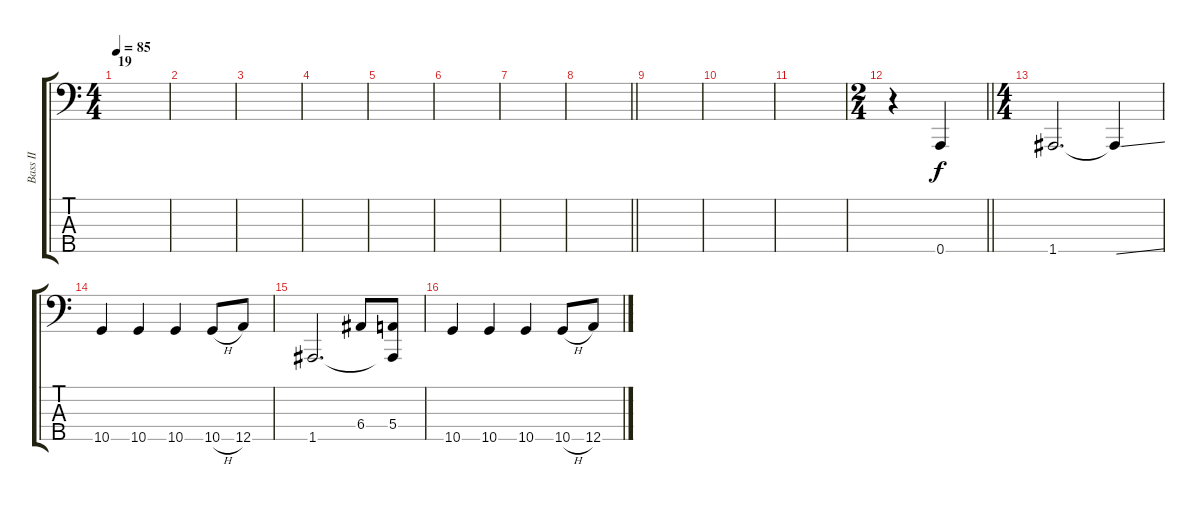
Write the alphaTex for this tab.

\track ("Bass II" "Bass II") {instrument electricbassfinger}
\staff {score tabs}
\tuning (G2 D2 A1 E1 A0) {hide}
\ts (4 4)
\section ("" "19")
\tempo 85
\clef f4
\ks c
|
|
|
|
|
|
|
\barLineRight lightlight
|
|
|
|
\ts (2 4)
\barLineRight lightlight
r.4 0.5.4 |
\ts (4 4)
\section ("" "")
1.5.2{d} 1.5{ss t}.4 |
10.5.4 10.5.4 10.5.4 10.5{h}.8 12.5.8 |
1.5.2{d} 6.4.8 (5.4 1.5{t}).8 |
10.5.4 10.5.4 10.5.4 10.5{h}.8 12.5.8
